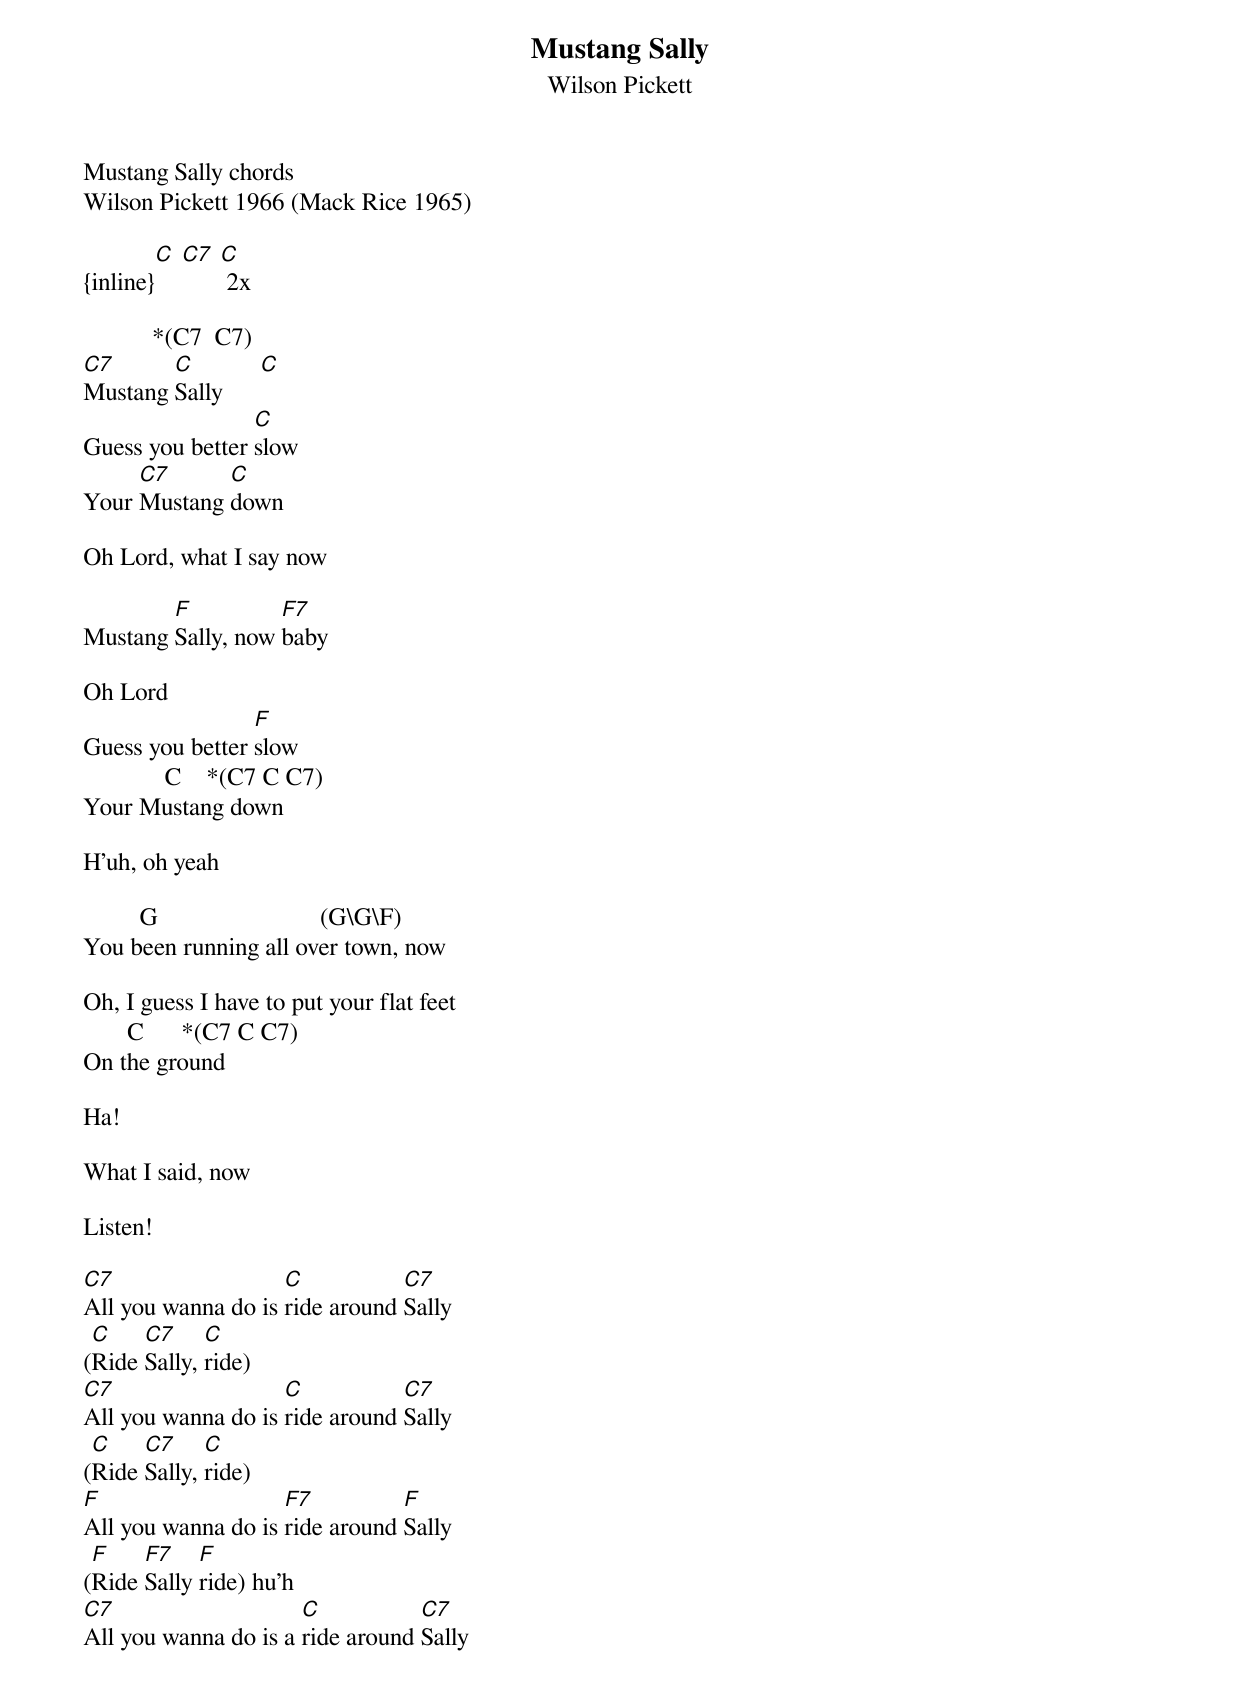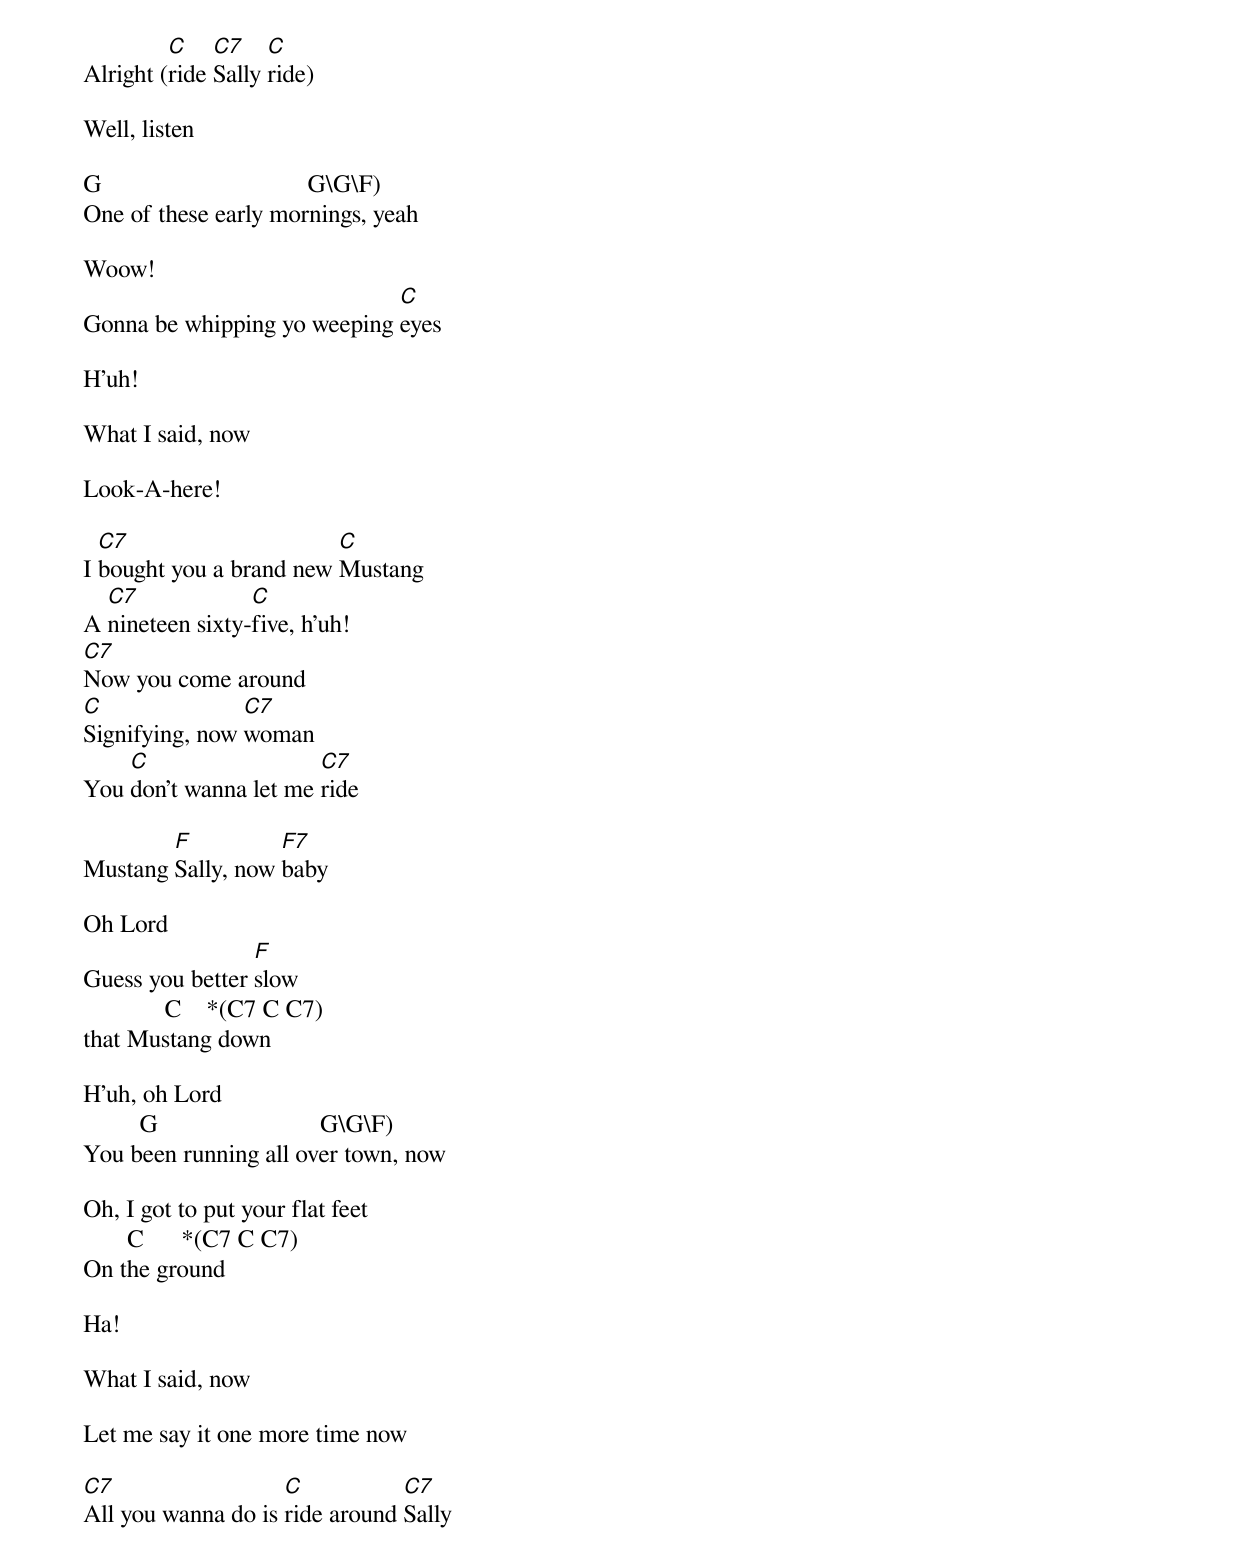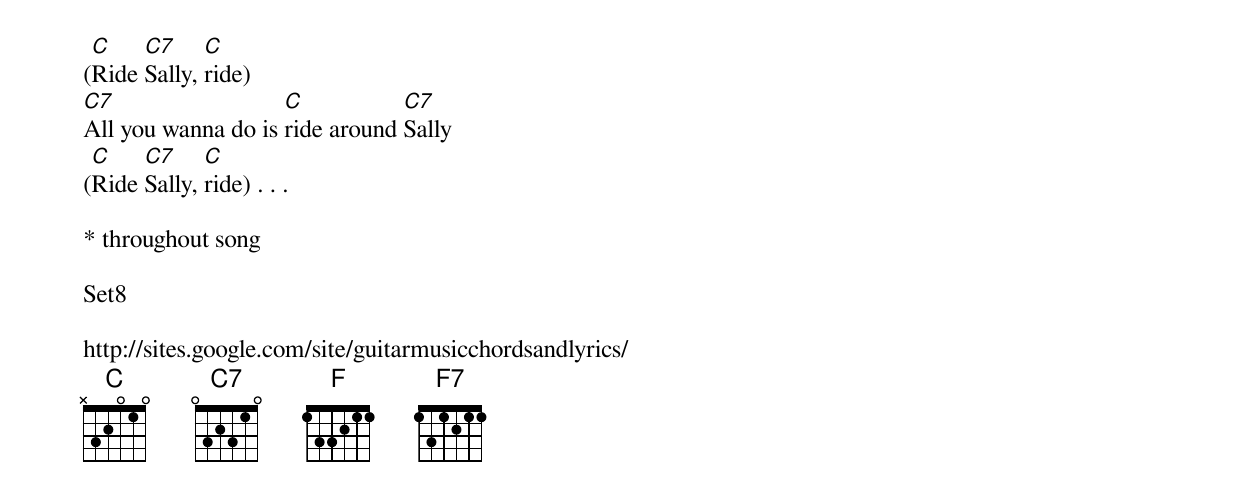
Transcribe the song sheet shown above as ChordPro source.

{t: Mustang Sally}
{st: Wilson Pickett}
Mustang Sally chords
Wilson Pickett 1966 (Mack Rice 1965)

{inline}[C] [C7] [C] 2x

           *(C7  C7)
[C7]Mustang [C]Sally      [C]
Guess you better [C]slow
Your [C7]Mustang [C]down

Oh Lord, what I say now

Mustang [F]Sally, now [F7]baby

Oh Lord
Guess you better [F]slow
             C    *(C7 C C7)
Your Mustang down

H'uh, oh yeah

         G                          (G\G\F)
You been running all over town, now

Oh, I guess I have to put your flat feet
       C      *(C7 C C7)
On the ground

Ha!

What I said, now

Listen!

[C7]All you wanna do is [C]ride around [C7]Sally
([C]Ride [C7]Sally, [C]ride)
[C7]All you wanna do is [C]ride around [C7]Sally
([C]Ride [C7]Sally, [C]ride)
[F]All you wanna do is [F7]ride around [F]Sally
([F]Ride [F7]Sally [F]ride) hu'h
[C7]All you wanna do is a [C]ride around [C7]Sally
Alright ([C]ride [C7]Sally [C]ride)

Well, listen

G                                 G\G\F)
One of these early mornings, yeah

Woow!
Gonna be whipping yo weeping [C]eyes

H'uh!

What I said, now

Look-A-here!

I [C7]bought you a brand new [C]Mustang
A [C7]nineteen sixty-[C]five, h'uh!
[C7]Now you come around
[C]Signifying, now [C7]woman
You [C]don't wanna let me [C7]ride

Mustang [F]Sally, now [F7]baby

Oh Lord
Guess you better [F]slow
             C    *(C7 C C7)
that Mustang down

H'uh, oh Lord
         G                          G\G\F)
You been running all over town, now

Oh, I got to put your flat feet
       C      *(C7 C C7)
On the ground

Ha!

What I said, now

Let me say it one more time now

[C7]All you wanna do is [C]ride around [C7]Sally
([C]Ride [C7]Sally, [C]ride)
[C7]All you wanna do is [C]ride around [C7]Sally
([C]Ride [C7]Sally, [C]ride) . . .

* throughout song

Set8

http://sites.google.com/site/guitarmusicchordsandlyrics/
